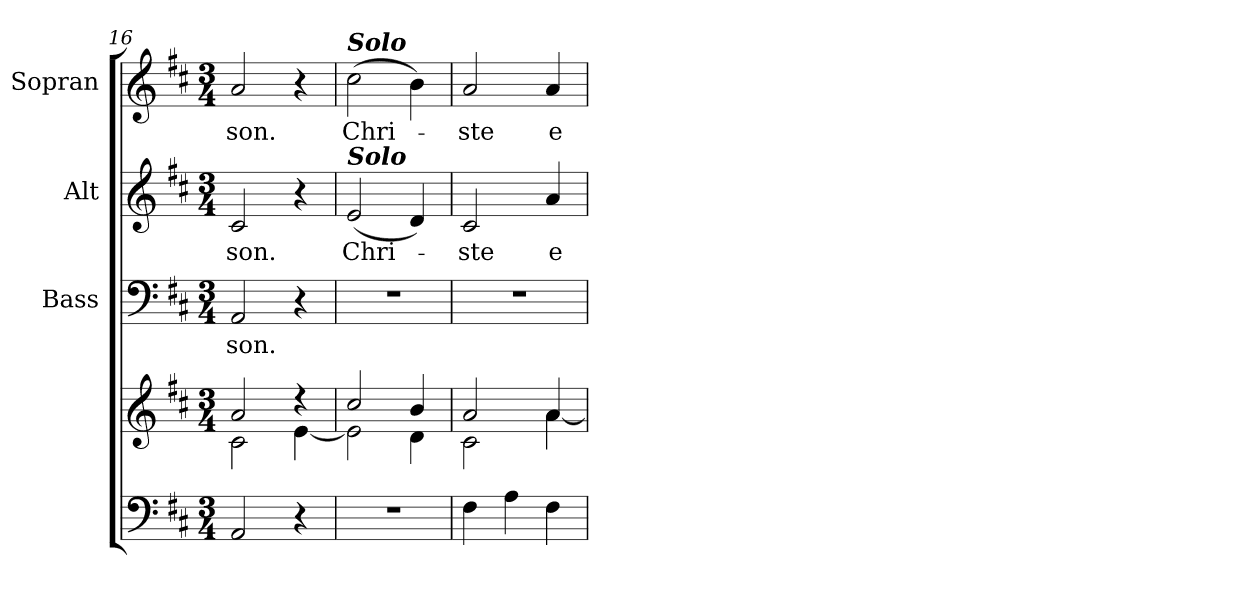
**kern	**kern	**kern	**text	**kern	**text	**kern	**text
*part4	*part4	*part3	*part3	*part2	*part2	*part1	*part1
*staff5	*staff4	*staff3	*staff3	*staff2	*staff2	*staff1	*staff1
*	*	*I"Bass	*	*I"Alt	*	*I"Sopran	*
*	*	*I'B.	*	*I'A.	*	*I'S.	*
*clefF4	*clefG2	*clefF4	*	*clefG2	*	*clefG2	*
*k[f#c#]	*k[f#c#]	*k[f#c#]	*	*k[f#c#]	*	*k[f#c#]	*
*D:	*D:	*D:	*	*D:	*	*D:	*
*M3/4	*M3/4	*M3/4	*	*M3/4	*	*M3/4	*
=16	=16	=16	=16	=16	=16	=16	=16
*	*^	*	*	*	*	*	*
!	!	!	!	!LO:LY:b	!	!LO:LY:b	!	!LO:LY:b
2AA/	2a/	2c#\	2AA/	-son.	2c#/	-son.	2a/	-son.
4r	4rcc	[<4e\	4r	.	4r	.	4r	.
=17	=17	=17	=17	=17	=17	=17	=17	=17
!	!	!	!	!	!	!	!LO:TX:a:Bi:t=Solo	!
!	!	!	!	!	!LO:TX:a:Bi:t=Solo	!	!	!
!	!	!	!	!	!	!LO:LY:b	!	!LO:LY:b
2.r	2cc#/	2e\]	2.r	.	(<2e/	Chri-	(>2cc#\	Chri-
.	4b/	4d\	.	.	4d/)	.	4b\)	.
=18	=18	=18	=18	=18	=18	=18	=18	=18
!	!	!	!	!	!	!LO:LY:b	!	!LO:LY:b
4F#\	2a/	2c#\	2.r	.	2c#/	-ste	2a/	-ste
4A\	.	.	.	.	.	.	.	.
!	!	!	!	!	!	!LO:LY:b	!	!LO:LY:b
4F#\	4a/	[<4a\	.	.	4a/	e-	4a/	e-
*	*v	*v	*	*	*	*	*	*
=	=	=	=	=	=	=	=
*-	*-	*-	*-	*-	*-	*-	*-
